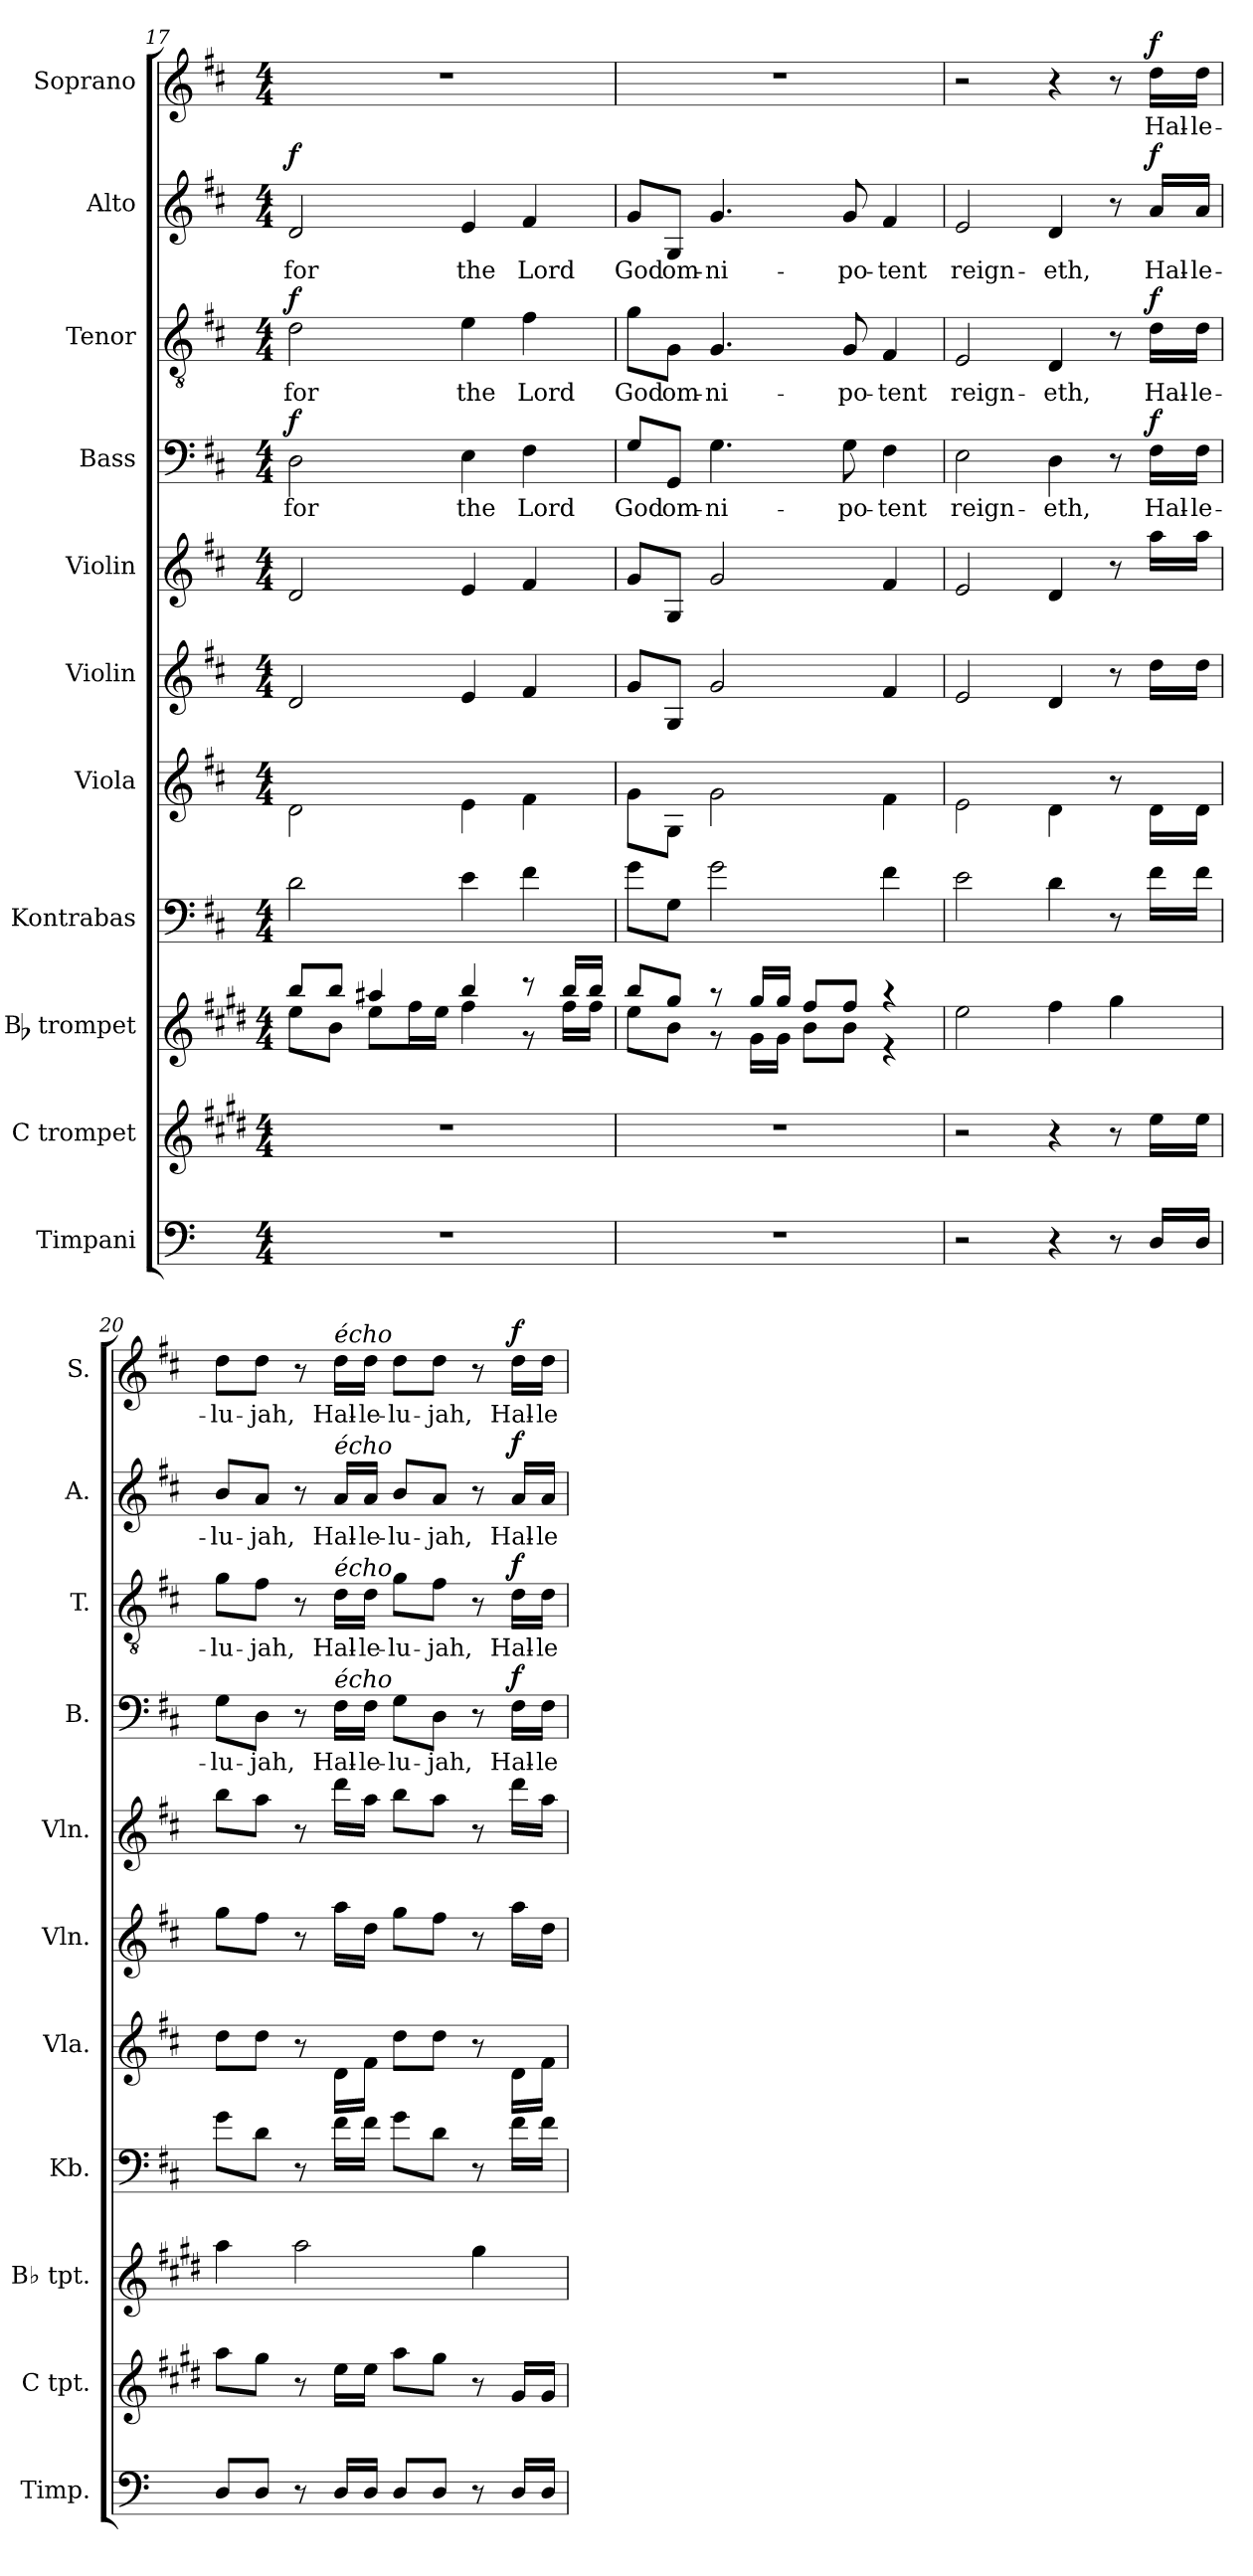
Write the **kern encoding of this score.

**kern	**kern	**kern	**kern	**kern	**kern	**kern	**kern	**text	**dynam	**kern	**text	**dynam	**kern	**text	**dynam	**kern	**text	**dynam
*part11	*part10	*part9	*part8	*part7	*part6	*part5	*part4	*part4	*part4	*part3	*part3	*part3	*part2	*part2	*part2	*part1	*part1	*part1
*staff11	*staff10	*staff9	*staff8	*staff7	*staff6	*staff5	*staff4	*staff4	*staff4	*staff3	*staff3	*staff3	*staff2	*staff2	*staff2	*staff1	*staff1	*staff1
*I"Timpani	*I"C trompet	*I"Bb trompet	*I"Kontrabas	*I"Viola	*I"Violin	*I"Violin	*I"Bass	*	*	*I"Tenor	*	*	*I"Alto	*	*	*I"Soprano	*	*
*I'Timp.	*I'C tpt.	*I'Bb tpt.	*I'Kb.	*I'Vla.	*I'Vln.	*I'Vln.	*I'B.	*	*	*I'T.	*	*	*I'A.	*	*	*I'S.	*	*
*clefF4	*clefG2	*clefG2	*clefF4	*clefG2	*clefG2	*clefG2	*clefF4	*	*	*clefGv2	*	*	*clefG2	*	*	*clefG2	*	*
*	*ITrd1c2	*ITrd1c2	*ITrd7c12	*	*	*	*	*	*	*	*	*	*	*	*	*	*	*
*k[]	*k[f#c#]	*k[f#c#]	*k[f#c#]	*k[f#c#]	*k[f#c#]	*k[f#c#]	*k[f#c#]	*	*	*k[f#c#]	*	*	*k[f#c#]	*	*	*k[f#c#]	*	*
*	*D:	*	*D:	*D:	*D:	*D:	*D:	*	*	*D:	*	*	*D:	*	*	*D:	*	*
*M4/4	*M4/4	*M4/4	*M4/4	*M4/4	*M4/4	*M4/4	*M4/4	*	*	*M4/4	*	*	*M4/4	*	*	*M4/4	*	*
=17	=17	=17	=17	=17	=17	=17	=17	=17	=17	=17	=17	=17	=17	=17	=17	=17	=17	=17
*	*	*^	*	*	*	*	*	*	*	*	*	*	*	*	*	*	*	*
!	!	!	!	!	!	!	!	!	!LO:LY:b	!LO:DY:a	!	!LO:LY:b	!LO:DY:b	!	!LO:LY:b	!LO:DY:a	!	!	!
1r	1r	8aa/L	8dd\L	2D\	2d\	2d/	2d/	2D\	for	f	2d\	for	f	2d/	for	f	1r	.	.
.	.	8aa/J	8a\J	.	.	.	.	.	.	.	.	.	.	.	.	.	.	.	.
.	.	4gg#X/	8dd\L	.	.	.	.	.	.	.	.	.	.	.	.	.	.	.	.
.	.	.	16ee\L	.	.	.	.	.	.	.	.	.	.	.	.	.	.	.	.
.	.	.	16dd\JJ	.	.	.	.	.	.	.	.	.	.	.	.	.	.	.	.
!	!	!	!	!	!	!	!	!	!LO:LY:b	!	!	!LO:LY:b	!	!	!LO:LY:b	!	!	!	!
.	.	4aa/	4ee\	4E\	4e\	4e/	4e/	4E\	the	.	4e\	the	.	4e/	the	.	.	.	.
!	!	!	!	!	!	!	!	!	!LO:LY:b	!	!	!LO:LY:b	!	!	!LO:LY:b	!	!	!	!
.	.	8r	8r	4F#\	4f#\	4f#/	4f#/	4F#\	Lord	.	4f#\	Lord	.	4f#/	Lord	.	.	.	.
.	.	16aa/LL	16ee\LL	.	.	.	.	.	.	.	.	.	.	.	.	.	.	.	.
.	.	16aa/JJ	16ee\JJ	.	.	.	.	.	.	.	.	.	.	.	.	.	.	.	.
=18	=18	=18	=18	=18	=18	=18	=18	=18	=18	=18	=18	=18	=18	=18	=18	=18	=18	=18	=18
!	!	!	!	!	!	!	!	!	!LO:LY:b	!	!	!LO:LY:b	!	!	!LO:LY:b	!	!	!	!
1r	1r	8aa/L	8dd\L	8G\L	8g\L	8g/L	8g/L	8G/L	God	.	8g\L	God	.	8g/L	God	.	1r	.	.
!	!	!	!	!	!	!	!	!	!LO:LY:b	!	!	!LO:LY:b	!	!	!LO:LY:b	!	!	!	!
.	.	8ff#/J	8a\J	8GG\J	8G\J	8G/J	8G/J	8GG/J	om-	.	8G\J	om-	.	8G/J	om-	.	.	.	.
!	!	!	!	!	!	!	!	!	!LO:LY:b	!	!	!LO:LY:b	!	!	!LO:LY:b	!	!	!	!
.	.	8r	8r	2G\	2g\	2g/	2g/	4.G\	-ni-	.	4.G/	-ni-	.	4.g/	-ni-	.	.	.	.
.	.	16ff#/LL	16f#\LL	.	.	.	.	.	.	.	.	.	.	.	.	.	.	.	.
.	.	16ff#/JJ	16f#\JJ	.	.	.	.	.	.	.	.	.	.	.	.	.	.	.	.
.	.	8ee/L	8a\L	.	.	.	.	.	.	.	.	.	.	.	.	.	.	.	.
!	!	!	!	!	!	!	!	!	!LO:LY:b	!	!	!LO:LY:b	!	!	!LO:LY:b	!	!	!	!
.	.	8ee/J	8a\J	.	.	.	.	8G\	-po-	.	8G/	-po-	.	8g/	-po-	.	.	.	.
!	!	!	!	!	!	!	!	!	!LO:LY:b	!	!	!LO:LY:b	!	!	!LO:LY:b	!	!	!	!
.	.	4r	4r	4F#\	4f#\	4f#/	4f#/	4F#\	-tent	.	4F#/	-tent	.	4f#/	-tent	.	.	.	.
!!LO:PB:g=z
=19	=19	=19	=19	=19	=19	=19	=19	=19	=19	=19	=19	=19	=19	=19	=19	=19	=19	=19	=19
!	!	!LO:TX:a:i:t=Solo	!	!	!	!	!	!	!	!	!	!	!	!	!	!	!	!	!
!	!	!	!	!	!	!	!	!	!LO:LY:b	!	!	!LO:LY:b	!	!	!LO:LY:b	!	!	!	!
*	*	*v	*v	*	*	*	*	*	*	*	*	*	*	*	*	*	*	*	*
2r	2r	2dd\	2E\	2e\	2e/	2e/	2E\	reign-	.	2E/	reign-	.	2e/	reign-	.	2r	.	.
!	!	!	!	!	!	!	!	!LO:LY:b	!	!	!LO:LY:b	!	!	!LO:LY:b	!	!	!	!
4r	4r	4ee\	4D\	4d\	4d/	4d/	4D\	-eth,	.	4D/	-eth,	.	4d/	-eth,	.	4r	.	.
8r	8r	4ff#\	8r	8r	8r	8r	8r	.	.	8r	.	.	8r	.	.	8r	.	.
!	!	!	!	!	!	!	!	!LO:LY:b	!LO:DY:a	!	!LO:LY:b	!LO:DY:b	!	!LO:LY:b	!LO:DY:a	!	!LO:LY:b	!LO:DY:a
16D/LL	16dd\LL	.	16F#\LL	16d\LL	16dd\LL	16aa\LL	16F#\LL	Hal-	f	16d\LL	Hal-	f	16a/LL	Hal-	f	16dd\LL	Hal-	f
!	!	!	!	!	!	!	!	!LO:LY:b	!	!	!LO:LY:b	!	!	!LO:LY:b	!	!	!LO:LY:b	!
16D/JJ	16dd\JJ	.	16F#\JJ	16d\JJ	16dd\JJ	16aa\JJ	16F#\JJ	-le-	.	16d\JJ	-le-	.	16a/JJ	-le-	.	16dd\JJ	-le-	.
=20	=20	=20	=20	=20	=20	=20	=20	=20	=20	=20	=20	=20	=20	=20	=20	=20	=20	=20
!	!	!	!	!	!	!	!	!LO:LY:b	!	!	!LO:LY:b	!	!	!LO:LY:b	!	!	!LO:LY:b	!
8D/L	8gg\L	4gg\	8G\L	8dd\L	8gg\L	8bb\L	8G\L	-lu-	.	8g\L	-lu-	.	8b/L	-lu-	.	8dd\L	-lu-	.
!	!	!	!	!	!	!	!	!LO:LY:b	!	!	!LO:LY:b	!	!	!LO:LY:b	!	!	!LO:LY:b	!
8D/J	8ff#\J	.	8D\J	8dd\J	8ff#\J	8aa\J	8D\J	-jah,	.	8f#\J	-jah,	.	8a/J	-jah,	.	8dd\J	-jah,	.
8r	8r	2gg\	8r	8r	8r	8r	8r	.	.	8r	.	.	8r	.	.	8r	.	.
!	!	!	!	!	!	!	!	!	!	!	!	!	!	!	!	!LO:TX:a:i:t=écho	!	!
!	!	!	!	!	!	!	!	!	!	!	!	!	!LO:TX:a:i:t=écho	!	!	!	!	!
!	!	!	!	!	!	!	!	!	!	!LO:TX:a:i:t=écho	!	!	!	!	!	!	!	!
!	!	!	!	!	!	!	!LO:TX:a:i:t=écho	!	!	!	!	!	!	!	!	!	!	!
!	!	!	!	!	!	!	!	!LO:LY:b	!	!	!LO:LY:b	!	!	!LO:LY:b	!	!	!LO:LY:b	!
16D/LL	16dd\LL	.	16F#\LL	16d\LL	16aa\LL	16ddd\LL	16F#\LL	Hal-	.	16d\LL	Hal-	.	16a/LL	Hal-	.	16dd\LL	Hal-	.
!	!	!	!	!	!	!	!	!LO:LY:b	!	!	!LO:LY:b	!	!	!LO:LY:b	!	!	!LO:LY:b	!
16D/JJ	16dd\JJ	.	16F#\JJ	16f#\JJ	16dd\JJ	16aa\JJ	16F#\JJ	-le-	.	16d\JJ	-le-	.	16a/JJ	-le-	.	16dd\JJ	-le-	.
!	!	!	!	!	!	!	!	!LO:LY:b	!	!	!LO:LY:b	!	!	!LO:LY:b	!	!	!LO:LY:b	!
8D/L	8gg\L	.	8G\L	8dd\L	8gg\L	8bb\L	8G\L	-lu-	.	8g\L	-lu-	.	8b/L	-lu-	.	8dd\L	-lu-	.
!	!	!	!	!	!	!	!	!LO:LY:b	!	!	!LO:LY:b	!	!	!LO:LY:b	!	!	!LO:LY:b	!
8D/J	8ff#\J	.	8D\J	8dd\J	8ff#\J	8aa\J	8D\J	-jah,	.	8f#\J	-jah,	.	8a/J	-jah,	.	8dd\J	-jah,	.
8r	8r	4ff#\	8r	8r	8r	8r	8r	.	.	8r	.	.	8r	.	.	8r	.	.
!	!	!	!	!	!	!	!	!LO:LY:b	!LO:DY:a	!	!LO:LY:b	!LO:DY:b	!	!LO:LY:b	!LO:DY:a	!	!LO:LY:b	!LO:DY:a
16D/LL	16f#/LL	.	16F#\LL	16d\LL	16aa\LL	16ddd\LL	16F#\LL	Hal-	f	16d\LL	Hal-	f	16a/LL	Hal-	f	16dd\LL	Hal-	f
!	!	!	!	!	!	!	!	!LO:LY:b	!	!	!LO:LY:b	!	!	!LO:LY:b	!	!	!LO:LY:b	!
16D/JJ	16f#/JJ	.	16F#\JJ	16f#\JJ	16dd\JJ	16aa\JJ	16F#\JJ	-le-	.	16d\JJ	-le-	.	16a/JJ	-le-	.	16dd\JJ	-le-	.
=	=	=	=	=	=	=	=	=	=	=	=	=	=	=	=	=	=	=
*-	*-	*-	*-	*-	*-	*-	*-	*-	*-	*-	*-	*-	*-	*-	*-	*-	*-	*-
